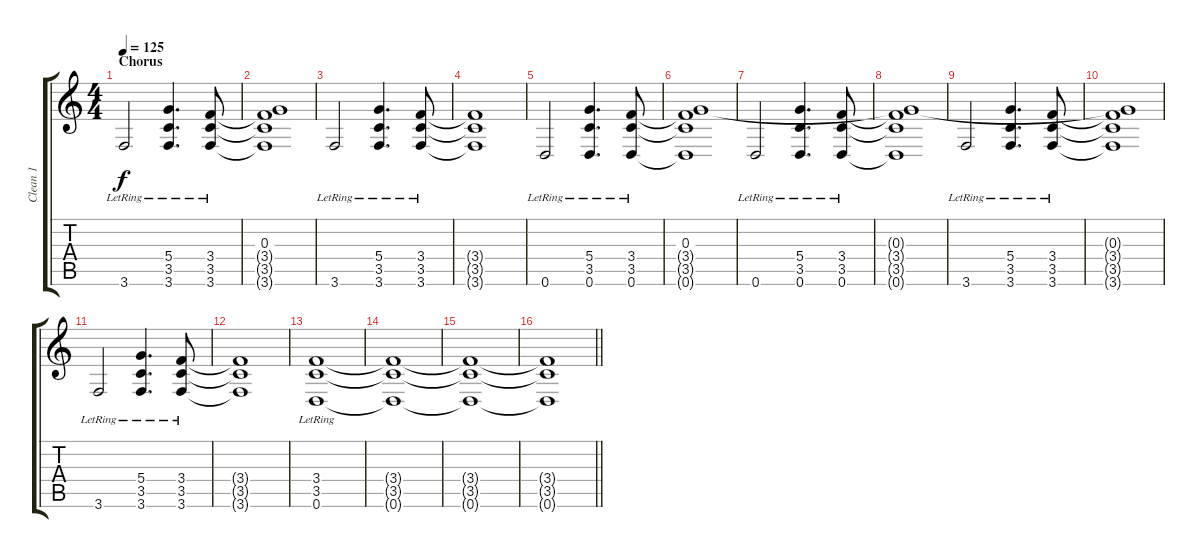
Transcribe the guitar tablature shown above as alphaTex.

\track ("Clean 1" "Clean 1") {instrument acousticguitarsteel}
\staff {score tabs}
\tuning (E4 B3 G3 D3 A2 D2) {hide}
\ts (4 4)
\section ("" "Chorus")
\tempo 125
\clef g2
\ks c
3.6{lr}.2{dy f} (5.4{lr} 3.5{lr} 3.6{lr}).4{d} (3.4{lr} 3.5{lr} 3.6{lr}).8 |
(0.3 3.4{t} 3.5{t} 3.6{t}).1 |
3.6{lr}.2 (5.4{lr} 3.5{lr} 3.6{lr}).4{d} (3.4{lr} 3.5{lr} 3.6{lr}).8 |
(3.4{t} 3.5{t} 3.6{t}).1 |
0.6{lr}.2 (5.4{lr} 3.5{lr} 0.6{lr}).4{d} (3.4{lr} 3.5{lr} 0.6{lr}).8 |
(0.3 3.4{t} 3.5{t} 0.6{t}).1 |
0.6{lr}.2 (5.4{lr} 3.5{lr} 0.6{lr}).4{d} (3.4{lr} 3.5{lr} 0.6{lr}).8 |
(0.3{t} 3.4{t} 3.5{t} 0.6{t}).1 |
3.6{lr}.2 (5.4{lr} 3.5{lr} 3.6{lr}).4{d} (3.4{lr} 3.5{lr} 3.6{lr}).8 |
(0.3{t} 3.4{t} 3.5{t} 3.6{t}).1 |
3.6{lr}.2 (5.4{lr} 3.5{lr} 3.6{lr}).4{d} (3.4{lr} 3.5{lr} 3.6{lr}).8 |
(3.4{t} 3.5{t} 3.6{t}).1 |
(3.4{lr} 3.5{lr} 0.6{lr}).1 |
(3.4{t} 3.5{t} 0.6{t}).1 |
(3.4{t} 3.5{t} 0.6{t}).1 |
\barLineRight lightlight
(3.4{t} 3.5{t} 0.6{t}).1
